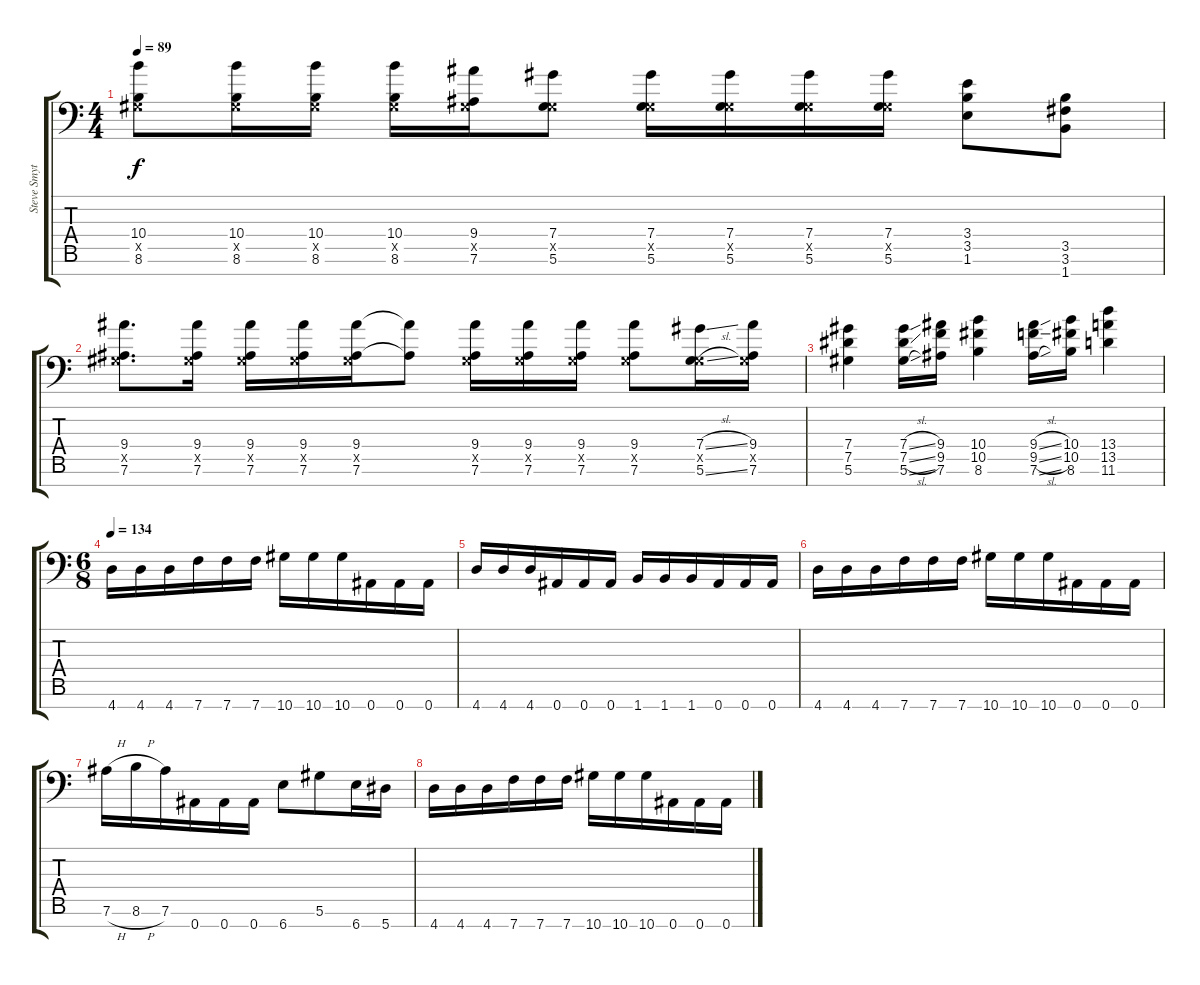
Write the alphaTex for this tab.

\track ("Steve Smyth" "Steve Smyt") {instrument distortionguitar}
\staff {score tabs}
\tuning (Eb4 Bb3 Gb3 Db3 Ab2 Eb2 Bb1) {hide}
\ts (4 4)
\tempo 89
\clef f4
\ks c
(10.4 0.5{x} 8.6).8{dy f} (10.4 0.5{x} 8.6).16 (10.4 0.5{x} 8.6).16 (10.4 0.5{x} 8.6).16 (9.4 0.5{x} 7.6).16 (7.4 0.5{x} 5.6).8 (7.4 0.5{x} 5.6).16 (7.4 0.5{x} 5.6).16 (7.4 0.5{x} 5.6).16 (7.4 0.5{x} 5.6).16 (3.4 3.5 1.6).8 (3.5 3.6 1.7).8 |
(9.4 0.5{x} 7.6).8{d} (9.4 0.5{x} 7.6).16 (9.4 0.5{x} 7.6).16 (9.4 0.5{x} 7.6).16 (9.4 0.5{x} 7.6).16 (9.4{t} 7.6{t}).8 (9.4 0.5{x} 7.6).16 (9.4 0.5{x} 7.6).16 (9.4 0.5{x} 7.6).16 (9.4 0.5{x} 7.6).8 (7.4{sl} 0.5{x} 5.6{sl}).16 (9.4 0.5{x} 7.6).16 |
(7.4 7.5 5.6).4 (7.4{sl} 7.5{sl} 5.6{sl}).16 (9.4 9.5 7.6).16 (10.4 10.5 8.6).4 (9.4{sl} 9.5{sl} 7.6{sl}).16 (10.4 10.5 8.6).16 (13.4 13.5 11.6).4 |
\ts (6 8)
\tempo 134
4.7.16 4.7.16 4.7.16 7.7.16 7.7.16 7.7.16 10.7.16 10.7.16 10.7.16 0.7.16 0.7.16 0.7.16 |
4.7.16 4.7.16 4.7.16 0.7.16 0.7.16 0.7.16 1.7.16 1.7.16 1.7.16 0.7.16 0.7.16 0.7.16 |
4.7.16 4.7.16 4.7.16 7.7.16 7.7.16 7.7.16 10.7.16 10.7.16 10.7.16 0.7.16 0.7.16 0.7.16 |
7.6{h}.16 8.6{h}.16 7.6.16 0.7.16 0.7.16 0.7.16 6.7.8 5.6.8 6.7.16 5.7.16 |
4.7.16 4.7.16 4.7.16 7.7.16 7.7.16 7.7.16 10.7.16 10.7.16 10.7.16 0.7.16 0.7.16 0.7.16
